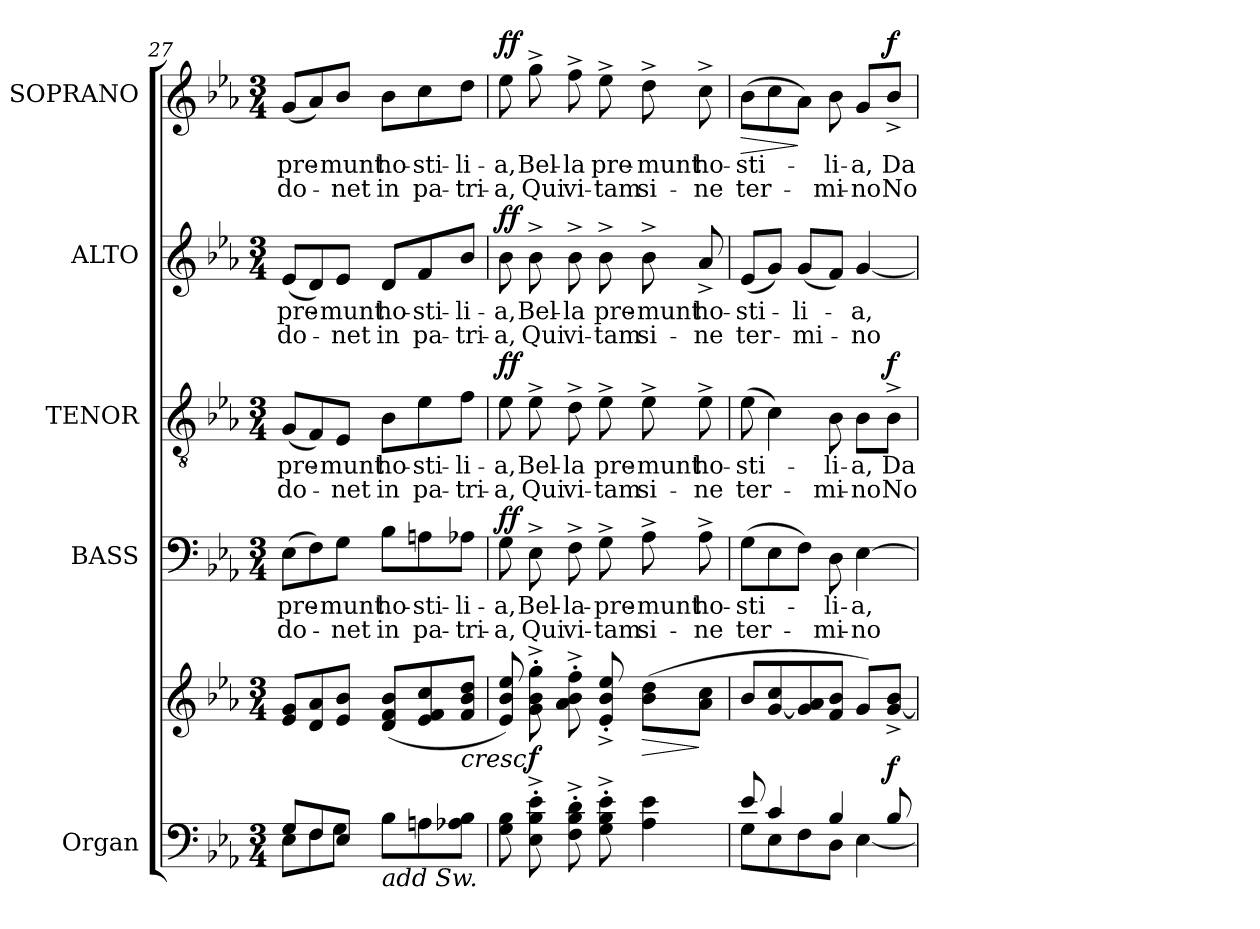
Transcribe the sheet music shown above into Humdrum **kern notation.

**kern	**kern	**dynam	**kern	**text	**text	**dynam	**kern	**text	**text	**dynam	**kern	**text	**text	**dynam	**kern	**text	**text	**dynam
*part5	*part5	*part5	*part4	*part4	*part4	*part4	*part3	*part3	*part3	*part3	*part2	*part2	*part2	*part2	*part1	*part1	*part1	*part1
*staff6	*staff5	*staff5/6	*staff4	*staff4	*staff4	*staff4	*staff3	*staff3	*staff3	*staff3	*staff2	*staff2	*staff2	*staff2	*staff1	*staff1	*staff1	*staff1
*I"Organ	*	*	*I"BASS	*	*	*	*I"TENOR	*	*	*	*I"ALTO	*	*	*	*I"SOPRANO	*	*	*
*I'Org.	*	*	*I'B.	*	*	*	*I'T.	*	*	*	*I'A.	*	*	*	*I'S.	*	*	*
*clefF4	*clefG2	*	*clefF4	*	*	*	*clefGv2	*	*	*	*clefG2	*	*	*	*clefG2	*	*	*
*	*	*	*	*	*	*	*ITrd7c12	*	*	*	*	*	*	*	*	*	*	*
*k[b-e-a-]	*k[b-e-a-]	*	*k[b-e-a-]	*	*	*	*k[b-e-a-]	*	*	*	*k[b-e-a-]	*	*	*	*k[b-e-a-]	*	*	*
*E-:	*E-:	*	*E-:	*	*	*	*E-:	*	*	*	*E-:	*	*	*	*E-:	*	*	*
*M3/4	*M3/4	*	*M3/4	*	*	*	*M3/4	*	*	*	*M3/4	*	*	*	*M3/4	*	*	*
=27	=27	=27	=27	=27	=27	=27	=27	=27	=27	=27	=27	=27	=27	=27	=27	=27	=27	=27
*^	*	*	*	*	*	*	*	*	*	*	*	*	*	*	*	*	*	*
!	!	!	!	!	!LO:LY:b:color=#000000	!LO:LY:b:color=#000000	!	!	!	!	!	!	!	!	!	!	!	!	!
!	!	!	!	!	!	!	!	!	!LO:LY:b:color=#000000	!LO:LY:b:color=#000000	!	!	!	!	!	!	!	!	!
!	!	!	!	!	!	!	!	!	!	!	!	!	!LO:LY:b:color=#000000	!LO:LY:b:color=#000000	!	!	!	!	!
!	!	!	!	!	!	!	!	!	!	!	!	!	!	!	!	!	!LO:LY:b:color=#000000	!LO:LY:b:color=#000000	!
8Gi/L	8E-i\L	8e-i/ 8giL	.	(8E-i\L	pre-	do-	.	(8GGi/L	pre-	do-	.	(8e-i/L	pre-	do-	.	(8gi/L	pre-	do-	.
8Fi/	8Fi\	8di/ 8a-i	[	8Fi\)	.	.	.	8FFi/)	.	.	.	8di/)	.	.	.	8a-i/)	.	.	.
!	!	!	!	!	!LO:LY:b:color=#000000	!LO:LY:b:color=#000000	!	!	!	!	!	!	!	!	!	!	!	!	!
!	!	!	!	!	!	!	!	!	!LO:LY:b:color=#000000	!LO:LY:b:color=#000000	!	!	!	!	!	!	!	!	!
!	!	!	!	!	!	!	!	!	!	!	!	!	!LO:LY:b:color=#000000	!LO:LY:b:color=#000000	!	!	!	!	!
!	!	!	!	!	!	!	!	!	!	!	!	!	!	!	!	!	!LO:LY:b:color=#000000	!LO:LY:b:color=#000000	!
8E-i/J	8Gi\J	8e-i/ 8b-iJ	.	8Gi\J	-munt	-net	.	8EE-i/J	-munt	-net	.	8e-i/J	-munt	-net	.	8b-i/J	-munt	-net	.
!	!	!	!	!	!LO:LY:b:color=#000000	!LO:LY:b:color=#000000	!	!	!	!	!	!	!	!	!	!	!	!	!
!	!	!	!	!	!	!	!	!	!LO:LY:b:color=#000000	!LO:LY:b:color=#000000	!	!	!	!	!	!	!	!	!
!	!	!	!	!	!	!	!	!	!	!	!	!	!LO:LY:b:color=#000000	!LO:LY:b:color=#000000	!	!	!	!	!
!LO:TX:b:i:t=add Sw.	!	!	!	!	!	!	!	!	!	!	!	!	!	!	!	!	!	!	!
!	!	!	!	!	!	!	!	!	!	!	!	!	!	!	!	!	!LO:LY:b:color=#000000	!LO:LY:b:color=#000000	!
8B-i\L	8ryy	(8di/ 8fi 8b-iL	.	8B-i\L	ho-	in	.	8BB-i\L	ho-	in	.	8di/L	ho-	in	.	8b-i\L	ho-	in	.
!	!	!	!	!	!LO:LY:b:color=#000000	!LO:LY:b:color=#000000	!	!	!	!	!	!	!	!	!	!	!	!	!
!	!	!	!	!	!	!	!	!	!LO:LY:b:color=#000000	!LO:LY:b:color=#000000	!	!	!	!	!	!	!	!	!
!	!	!	!	!	!	!	!	!	!	!	!	!	!LO:LY:b:color=#000000	!LO:LY:b:color=#000000	!	!	!	!	!
!	!	!	!	!	!	!	!	!	!	!	!	!	!	!	!	!	!LO:LY:b:color=#000000	!LO:LY:b:color=#000000	!
8Ani\	4ryy	8e-i/ 8fi 8cci	.	8Ani\	-sti-	pa-	.	8E-i\	-sti-	pa-	.	8fi/	-sti-	pa-	.	8cci\	-sti-	pa-	.
!	!	!	!LO:HP:b	!	!	!	!	!	!	!	!	!	!	!	!	!	!	!	!
!	!	!	!	!	!LO:LY:b:color=#000000	!LO:LY:b:color=#000000	!	!	!	!	!	!	!	!	!	!	!	!	!
!	!	!	!	!	!	!	!	!	!LO:LY:b:color=#000000	!LO:LY:b:color=#000000	!	!	!	!	!	!	!	!	!
!	!	!	!	!	!	!	!	!	!	!	!	!	!LO:LY:b:color=#000000	!LO:LY:b:color=#000000	!	!	!	!	!
!	!	!	!	!	!	!	!	!	!	!	!	!	!	!	!	!	!LO:LY:b:color=#000000	!LO:LY:b:color=#000000	!
8A-Xi\ 8B-iJ	.	8fi/ 8b-i 8ddiJ	<	8A-Xi\J	-li-	-tri-	.	8Fi\J	-li-	-tri-	.	8b-i/J	-li-	-tri-	.	8ddi\J	-li-	-tri-	.
*v	*v	*	*	*	*	*	*	*	*	*	*	*	*	*	*	*	*	*	*
=28	=28	=28	=28	=28	=28	=28	=28	=28	=28	=28	=28	=28	=28	=28	=28	=28	=28	=28
!	!	!	!	!LO:LY:b:color=#000000	!LO:LY:b:color=#000000	!	!	!	!	!	!	!	!	!	!	!	!	!
!	!	!	!	!	!	!	!	!LO:LY:b:color=#000000	!LO:LY:b:color=#000000	!	!	!	!	!	!	!	!	!
!	!	!	!	!	!	!	!	!	!	!	!	!LO:LY:b:color=#000000	!LO:LY:b:color=#000000	!	!	!	!	!
!	!	!	!	!	!	!	!	!	!	!	!	!	!	!	!	!LO:LY:b:color=#000000	!LO:LY:b:color=#000000	!
8Gi\ 8B-i	8e-i/ 8b-i 8ee-i)	.	8Gi\	-a,	-a,	ff	8E-i\	-a,	-a,	ff	8b-i\	-a,	-a,	ff	8ee-i\	-a,	-a,	ff
!	!	!	!	!LO:LY:b:color=#000000	!LO:LY:b:color=#000000	!	!	!	!	!	!	!	!	!	!	!	!	!
!	!	!	!	!	!	!	!	!LO:LY:b:color=#000000	!LO:LY:b:color=#000000	!	!	!	!	!	!	!	!	!
!	!	!	!	!	!	!	!	!	!	!	!	!LO:LY:b:color=#000000	!LO:LY:b:color=#000000	!	!	!	!	!
!	!	!	!	!	!	!	!	!	!	!	!	!	!	!	!	!LO:LY:b:color=#000000	!LO:LY:b:color=#000000	!
8E-i\'^ 8B-i'^ 8e-i'^	8gi\'^ 8b-i'^ 8ggi'^	f	8E-^i\	Bel-	Qui	.	8E-^i\	Bel-	Qui	.	8b-^i\	Bel-	Qui	.	8gg^i\	Bel-	Qui	.
!	!	!	!	!LO:LY:b:color=#000000	!LO:LY:b:color=#000000	!	!	!	!	!	!	!	!	!	!	!	!	!
!	!	!	!	!	!	!	!	!LO:LY:b:color=#000000	!LO:LY:b:color=#000000	!	!	!	!	!	!	!	!	!
!	!	!	!	!	!	!	!	!	!	!	!	!LO:LY:b:color=#000000	!LO:LY:b:color=#000000	!	!	!	!	!
!	!	!	!	!	!	!	!	!	!	!	!	!	!	!	!	!LO:LY:b:color=#000000	!LO:LY:b:color=#000000	!
8Fi\'^ 8B-i'^ 8di'^	8a-i\'^ 8b-i'^ 8ffi'^	.	8F^i\	-la-	vi-	.	8D^i\	-la	vi-	.	8b-^i\	-la	vi-	.	8ff^i\	-la	vi-	.
!	!	!	!	!LO:LY:b:color=#000000	!LO:LY:b:color=#000000	!	!	!	!	!	!	!	!	!	!	!	!	!
!	!	!	!	!	!	!	!	!LO:LY:b:color=#000000	!LO:LY:b:color=#000000	!	!	!	!	!	!	!	!	!
!	!	!	!	!	!	!	!	!	!	!	!	!LO:LY:b:color=#000000	!LO:LY:b:color=#000000	!	!	!	!	!
!	!	!	!	!	!	!	!	!	!	!	!	!	!	!	!	!LO:LY:b:color=#000000	!LO:LY:b:color=#000000	!
8Gi\'^ 8B-i'^ 8e-i'^	8e-i/'^ 8b-i'^ 8ee-i'^	.	8G^i\	-pre-	-tam	.	8E-^i\	pre-	-tam	.	8b-^i\	pre-	-tam	.	8ee-^i\	pre-	-tam	.
!	!	!LO:HP:b	!	!	!	!	!	!	!	!	!	!	!	!	!	!	!	!
!	!	!	!	!LO:LY:b:color=#000000	!LO:LY:b:color=#000000	!	!	!	!	!	!	!	!	!	!	!	!	!
!	!	!	!	!	!	!	!	!LO:LY:b:color=#000000	!LO:LY:b:color=#000000	!	!	!	!	!	!	!	!	!
!	!	!	!	!	!	!	!	!	!	!	!	!LO:LY:b:color=#000000	!LO:LY:b:color=#000000	!	!	!	!	!
!	!	!	!	!	!	!	!	!	!	!	!	!	!	!	!	!LO:LY:b:color=#000000	!LO:LY:b:color=#000000	!
4A-i\ 4e-i	(8b-i\ 8ddiL	>	8A-^i\	-munt	si-	.	8E-^i\	-munt	si-	.	8b-^i\	-munt	si-	.	8dd^i\	-munt	si-	.
!	!	!	!	!LO:LY:b:color=#000000	!LO:LY:b:color=#000000	!	!	!	!	!	!	!	!	!	!	!	!	!
!	!	!	!	!	!	!	!	!LO:LY:b:color=#000000	!LO:LY:b:color=#000000	!	!	!	!	!	!	!	!	!
!	!	!	!	!	!	!	!	!	!	!	!	!LO:LY:b:color=#000000	!LO:LY:b:color=#000000	!	!	!	!	!
!	!	!	!	!	!	!	!	!	!	!	!	!	!	!	!	!LO:LY:b:color=#000000	!LO:LY:b:color=#000000	!
.	8a-i\ 8cciJ	]	8A-^i\	ho-	-ne	.	8E-^i\	ho-	-ne	.	8a-^i/	ho-	-ne	.	8cc^i\	ho-	-ne	.
=29	=29	=29	=29	=29	=29	=29	=29	=29	=29	=29	=29	=29	=29	=29	=29	=29	=29	=29
*^	*	*	*	*	*	*	*	*	*	*	*	*	*	*	*	*	*	*
!	!	!	!	!	!LO:LY:b:color=#000000	!LO:LY:b:color=#000000	!	!	!	!	!	!	!	!	!	!	!	!	!
!	!	!	!	!	!	!	!	!	!LO:LY:b:color=#000000	!LO:LY:b:color=#000000	!	!	!	!	!	!	!	!	!
!	!	!	!	!	!	!	!	!	!	!	!	!	!LO:LY:b:color=#000000	!LO:LY:b:color=#000000	!	!	!	!	!
!	!	!	!	!	!	!	!	!	!	!	!	!	!	!	!	!	!LO:LY:b:color=#000000	!LO:LY:b:color=#000000	!LO:HP:b
8e-i/	8Gi\L	8b-i/L	.	(8Gi\L	-sti-	ter-	.	(8E-i\	-sti-	ter-	.	(8e-i/L	-sti-	ter-	.	(8b-i\L	-sti-	ter-	>
4ci/	8E-i\	[8gi/ 8cci	.	8E-i\	.	.	.	4Ci\)	.	.	.	8gi/J)	.	.	.	8cci\	.	.	.
!	!	!	!	!	!	!	!	!	!	!	!	!	!LO:LY:b:color=#000000	!LO:LY:b:color=#000000	!	!	!	!	!
.	8Fi\	8gi/] 8a-i	.	8Fi\J)	.	.	.	.	.	.	.	(8gi/L	-li-	-mi-	.	8a-i\J)	.	.	]
!	!	!	!	!	!LO:LY:b:color=#000000	!LO:LY:b:color=#000000	!	!	!	!	!	!	!	!	!	!	!	!	!
!	!	!	!	!	!	!	!	!	!LO:LY:b:color=#000000	!LO:LY:b:color=#000000	!	!	!	!	!	!	!	!	!
!	!	!	!	!	!	!	!	!	!	!	!	!	!	!	!	!	!LO:LY:b:color=#000000	!LO:LY:b:color=#000000	!
4B-i/	8Di\J	8fi/ 8b-iJ	.	8Di\	-li-	-mi-	.	8BB-i\	-li-	-mi-	.	8fi/J)	.	.	.	8b-i\	-li-	-mi-	.
!	!	!	!	!	!LO:LY:b:color=#000000	!LO:LY:b:color=#000000	!	!	!	!	!	!	!	!	!	!	!	!	!
!	!	!	!	!	!	!	!	!	!LO:LY:b:color=#000000	!LO:LY:b:color=#000000	!	!	!	!	!	!	!	!	!
!	!	!	!	!	!	!	!	!	!	!	!	!	!LO:LY:b:color=#000000	!LO:LY:b:color=#000000	!	!	!	!	!
!	!	!	!	!	!	!	!	!	!	!	!	!	!	!	!	!	!LO:LY:b:color=#000000	!LO:LY:b:color=#000000	!
.	[4E-i\	8gi/L)	.	[4E-i\	-a,	-no	.	8BB-i\L	-a,	-no	.	[4gi/	-a,	-no	.	8gi/L	-a,	-no	.
!	!	!	!	!	!	!	!	!	!LO:LY:b:color=#000000	!LO:LY:b:color=#000000	!	!	!	!	!	!	!	!	!
!	!	!	!	!	!	!	!	!	!	!	!	!	!	!	!	!	!LO:LY:b:color=#000000	!LO:LY:b:color=#000000	!
8B-i/	.	[8gi/^ 8b-i^J	f	.	.	.	.	8BB-^i\J	Da	No-	f	.	.	.	.	8b-^i/J	Da	No-	f
*v	*v	*	*	*	*	*	*	*	*	*	*	*	*	*	*	*	*	*	*
=	=	=	=	=	=	=	=	=	=	=	=	=	=	=	=	=	=	=
*-	*-	*-	*-	*-	*-	*-	*-	*-	*-	*-	*-	*-	*-	*-	*-	*-	*-	*-
